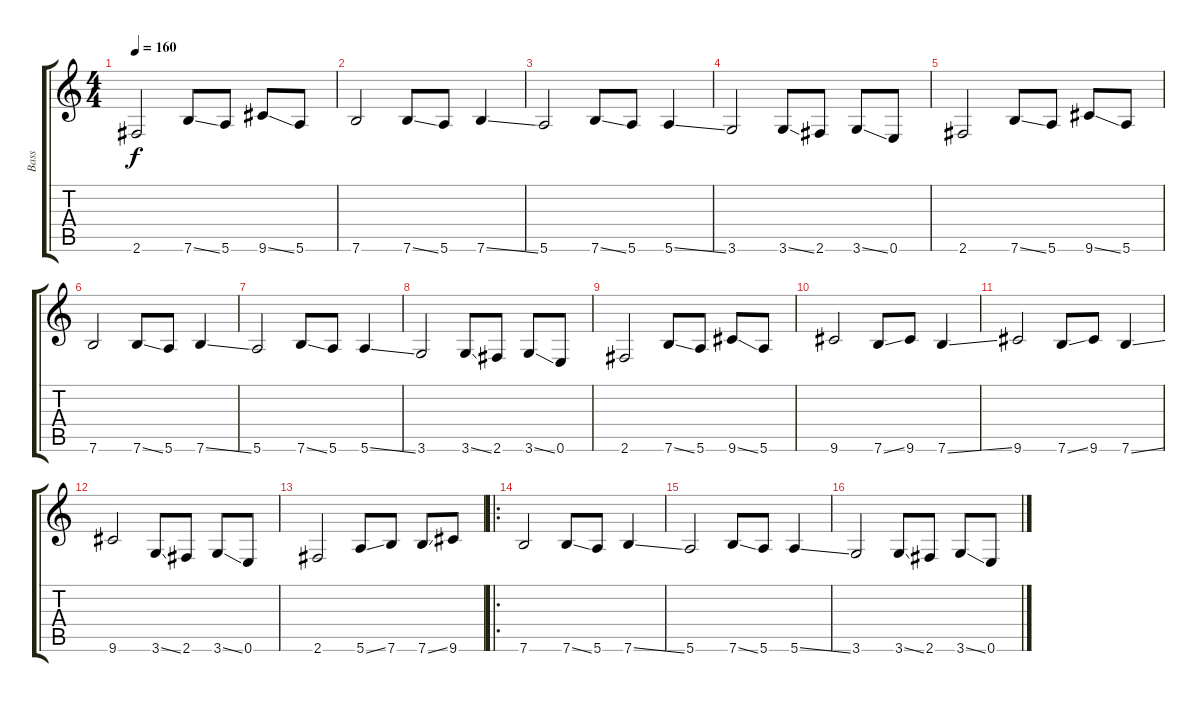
\track ("Bass" "Bass") {instrument electricbassfinger}
\staff {score tabs}
\tuning (E4 B3 G3 D3 A2 E2) {hide}
\ts (4 4)
\tempo 160
\clef g2
\ks c
2.6.2{dy f} 7.6{ss}.8 5.6.8 9.6{ss}.8 5.6.8 |
7.6.2 7.6{ss}.8 5.6.8 7.6{ss}.4 |
5.6.2 7.6{ss}.8 5.6.8 5.6{ss}.4 |
3.6.2 3.6{ss}.8 2.6.8 3.6{ss}.8 0.6.8 |
2.6.2 7.6{ss}.8 5.6.8 9.6{ss}.8 5.6.8 |
7.6.2 7.6{ss}.8 5.6.8 7.6{ss}.4 |
5.6.2 7.6{ss}.8 5.6.8 5.6{ss}.4 |
3.6.2 3.6{ss}.8 2.6.8 3.6{ss}.8 0.6.8 |
2.6.2 7.6{ss}.8 5.6.8 9.6{ss}.8 5.6.8 |
9.6.2 7.6{ss}.8 9.6.8 7.6{ss}.4 |
9.6.2 7.6{ss}.8 9.6.8 7.6{ss}.4 |
9.6.2 3.6{ss}.8 2.6.8 3.6{ss}.8 0.6.8 |
2.6.2 5.6{ss}.8 7.6.8 7.6{ss}.8 9.6.8 |
\ro
7.6.2 7.6{ss}.8 5.6.8 7.6{ss}.4 |
5.6.2 7.6{ss}.8 5.6.8 5.6{ss}.4 |
3.6.2 3.6{ss}.8 2.6.8 3.6{ss}.8 0.6.8
